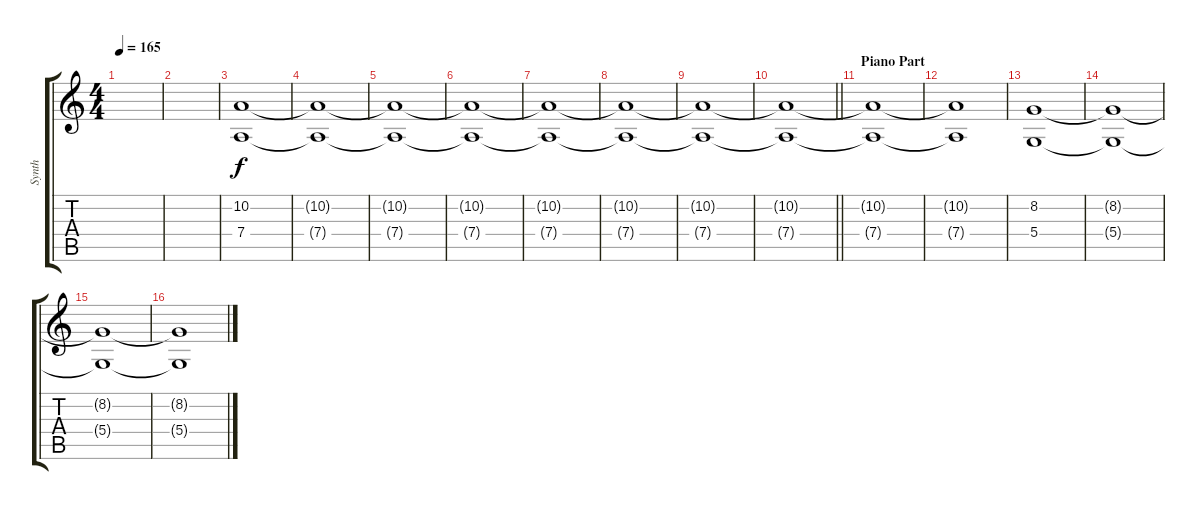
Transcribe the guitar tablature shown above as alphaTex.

\track ("Synth" "Synth") {instrument pad2warm}
\staff {score tabs}
\tuning (E4 B3 G3 D3 A2 E2) {hide}
\ts (4 4)
\tempo 165
\clef g2
\ks c
|
|
(10.2 7.4).1 |
(10.2{t} 7.4{t}).1 |
(10.2{t} 7.4{t}).1 |
(10.2{t} 7.4{t}).1 |
(10.2{t} 7.4{t}).1 |
(10.2{t} 7.4{t}).1 |
(10.2{t} 7.4{t}).1 |
\barLineRight lightlight
(10.2{t} 7.4{t}).1 |
\section ("" "Piano Part")
(10.2{t} 7.4{t}).1 |
(10.2{t} 7.4{t}).1 |
(8.2 5.4).1 |
(8.2{t} 5.4{t}).1 |
(8.2{t} 5.4{t}).1 |
(8.2{t} 5.4{t}).1
